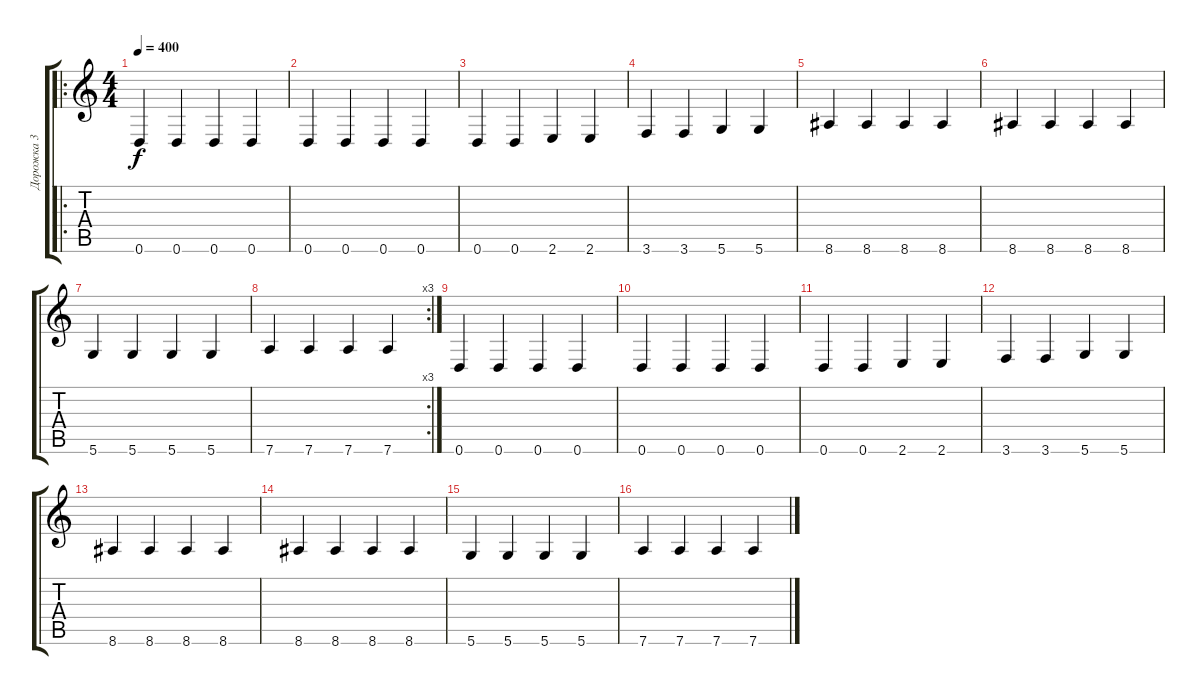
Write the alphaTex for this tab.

\track ("Дорожка 3" "Дорожка 3") {instrument electricbassfinger}
\staff {score tabs}
\tuning (D4 A3 F3 C3 G2 D2) {hide}
\ro
\ts (4 4)
\tempo 400
\clef g2
\ks c
0.6.4{dy f} 0.6.4 0.6.4 0.6.4 |
0.6.4 0.6.4 0.6.4 0.6.4 |
0.6.4 0.6.4 2.6.4 2.6.4 |
3.6.4 3.6.4 5.6.4 5.6.4 |
8.6.4 8.6.4 8.6.4 8.6.4 |
8.6.4 8.6.4 8.6.4 8.6.4 |
5.6.4 5.6.4 5.6.4 5.6.4 |
\rc 3
7.6.4 7.6.4 7.6.4 7.6.4 |
0.6.4 0.6.4 0.6.4 0.6.4 |
0.6.4 0.6.4 0.6.4 0.6.4 |
0.6.4 0.6.4 2.6.4 2.6.4 |
3.6.4 3.6.4 5.6.4 5.6.4 |
8.6.4 8.6.4 8.6.4 8.6.4 |
8.6.4 8.6.4 8.6.4 8.6.4 |
5.6.4 5.6.4 5.6.4 5.6.4 |
7.6.4 7.6.4 7.6.4 7.6.4
